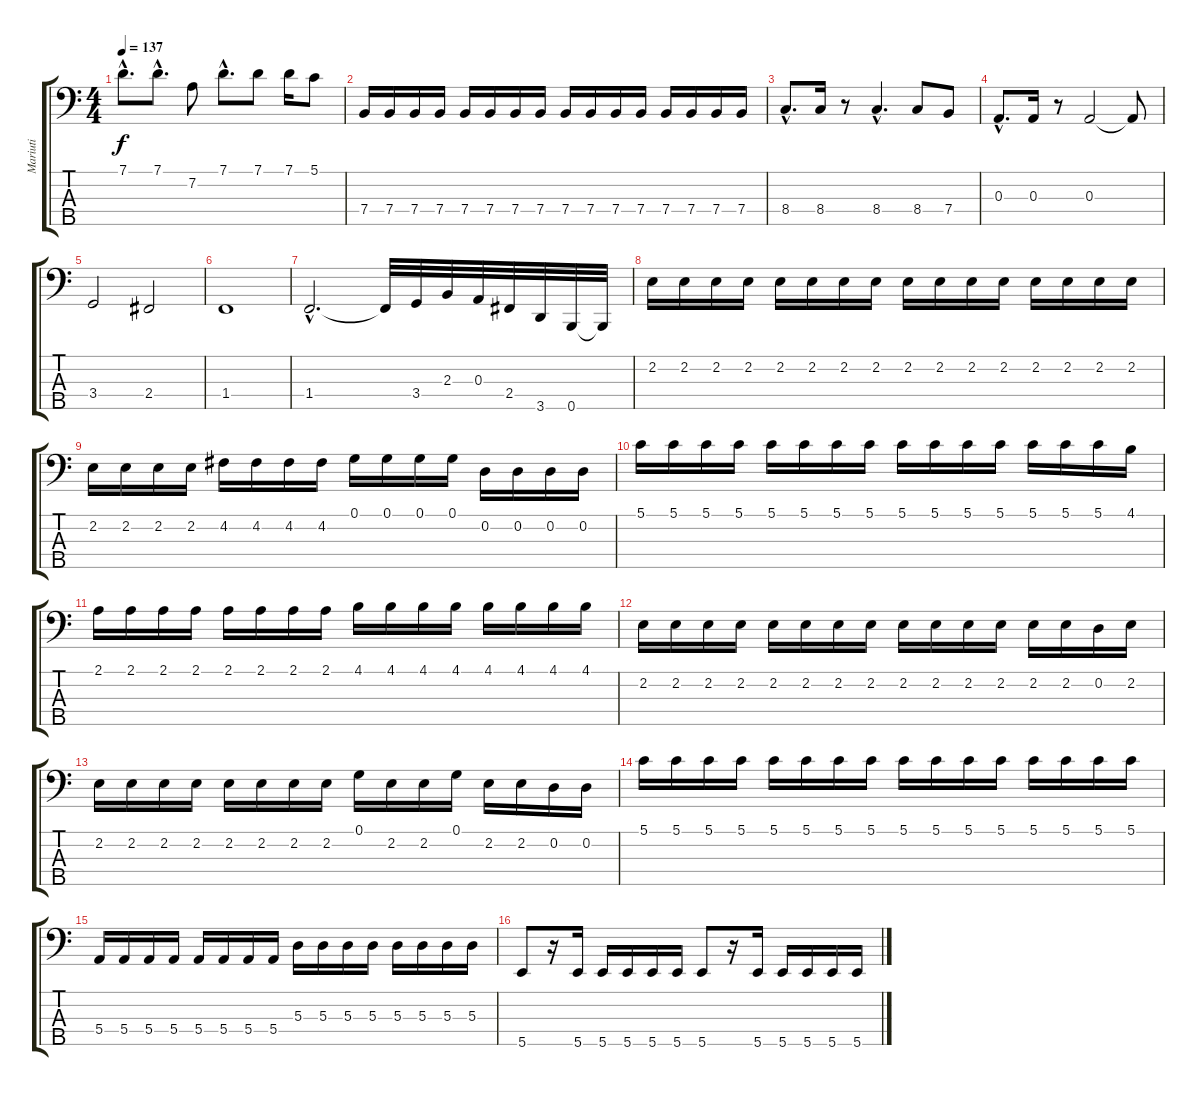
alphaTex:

\track ("Mariuti" "Mariuti") {instrument electricbasspick}
\staff {score tabs}
\tuning (G2 D2 A1 E1 B0) {hide}
\ts (4 4)
\tempo 137
\clef f4
\ks c
7.1{hac}.8{d dy f} 7.1{hac}.8{d} 7.2.8 7.1{hac}.8{d} 7.1.8 7.1.16 5.1.8 |
7.4.16 7.4.16 7.4.16 7.4.16 7.4.16 7.4.16 7.4.16 7.4.16 7.4.16 7.4.16 7.4.16 7.4.16 7.4.16 7.4.16 7.4.16 7.4.16 |
8.4{hac}.8{d} 8.4.16 r.8 8.4{hac}.4{d} 8.4.8 7.4.8 |
0.3{hac}.8{d} 0.3.16 r.8 0.3.2 0.3{t}.8 |
3.4.2 2.4.2 |
1.4.1 |
1.4{hac}.2{d} 1.4{t}.32 3.4.32 2.3.32 0.3.32 2.4.32 3.5.32 0.5.32 0.5{t}.32 |
2.2.16 2.2.16 2.2.16 2.2.16 2.2.16 2.2.16 2.2.16 2.2.16 2.2.16 2.2.16 2.2.16 2.2.16 2.2.16 2.2.16 2.2.16 2.2.16 |
2.2.16 2.2.16 2.2.16 2.2.16 4.2.16 4.2.16 4.2.16 4.2.16 0.1.16 0.1.16 0.1.16 0.1.16 0.2.16 0.2.16 0.2.16 0.2.16 |
5.1.16 5.1.16 5.1.16 5.1.16 5.1.16 5.1.16 5.1.16 5.1.16 5.1.16 5.1.16 5.1.16 5.1.16 5.1.16 5.1.16 5.1.16 4.1.16 |
2.1.16 2.1.16 2.1.16 2.1.16 2.1.16 2.1.16 2.1.16 2.1.16 4.1.16 4.1.16 4.1.16 4.1.16 4.1.16 4.1.16 4.1.16 4.1.16 |
2.2.16 2.2.16 2.2.16 2.2.16 2.2.16 2.2.16 2.2.16 2.2.16 2.2.16 2.2.16 2.2.16 2.2.16 2.2.16 2.2.16 0.2.16 2.2.16 |
2.2.16 2.2.16 2.2.16 2.2.16 2.2.16 2.2.16 2.2.16 2.2.16 0.1.16 2.2.16 2.2.16 0.1.16 2.2.16 2.2.16 0.2.16 0.2.16 |
5.1.16 5.1.16 5.1.16 5.1.16 5.1.16 5.1.16 5.1.16 5.1.16 5.1.16 5.1.16 5.1.16 5.1.16 5.1.16 5.1.16 5.1.16 5.1.16 |
5.4.16 5.4.16 5.4.16 5.4.16 5.4.16 5.4.16 5.4.16 5.4.16 5.3.16 5.3.16 5.3.16 5.3.16 5.3.16 5.3.16 5.3.16 5.3.16 |
5.5.8 r.16 5.5.16 5.5.16 5.5.16 5.5.16 5.5.16 5.5.8 r.16 5.5.16 5.5.16 5.5.16 5.5.16 5.5.16
